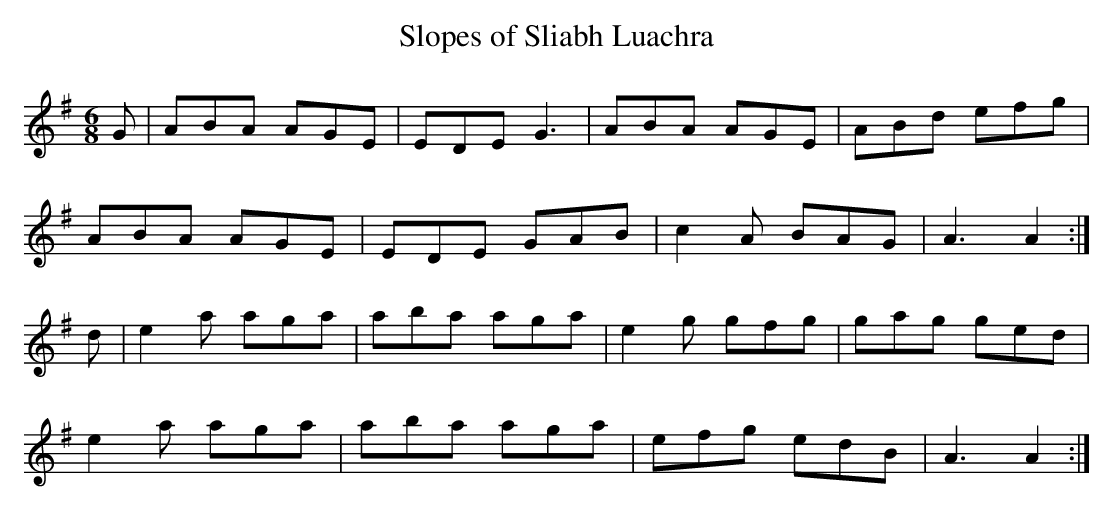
X:1
T: Slopes of Sliabh Luachra
L: 1/8
M: 6/8
K: Ador
G|ABA AGE|EDE G3|ABA AGE|ABd efg|
ABA AGE|EDE GAB|c2A BAG|A3 A2 :|
d|e2a aga|aba aga|e2g gfg|gag ged|
e2a aga|aba aga|efg edB|A3 A2 :|
